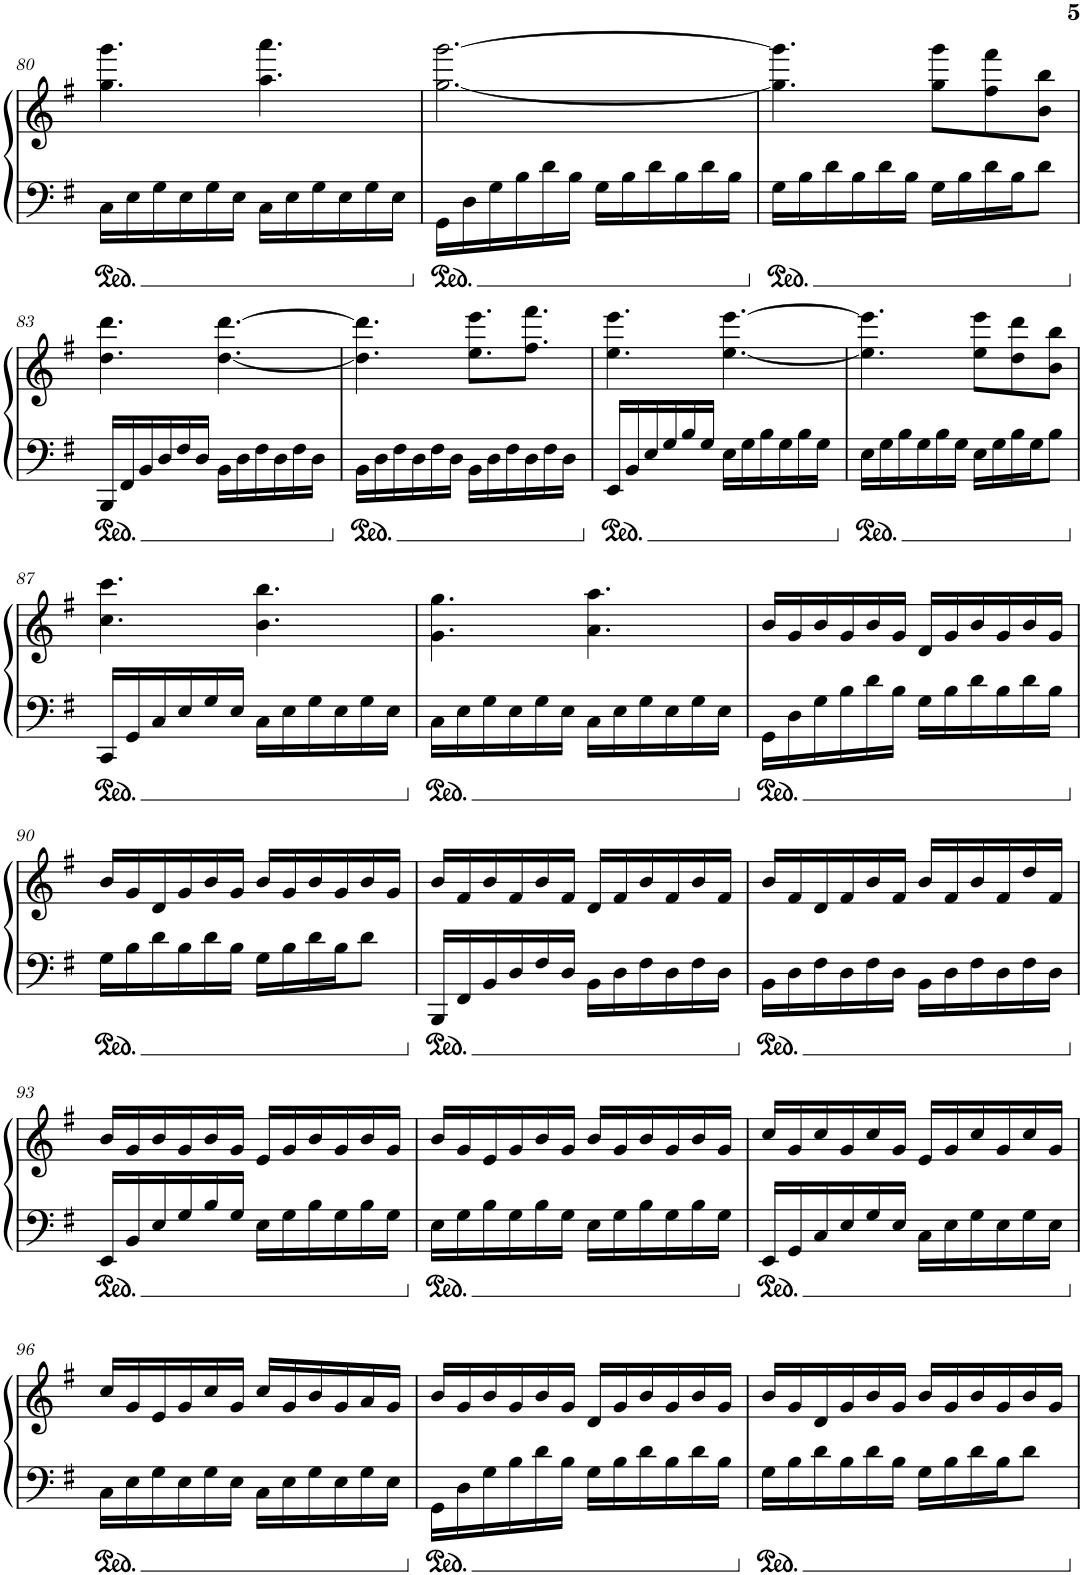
**kern	**kern
*part1	*part1
*staff2	*staff1
*I"Piano	*
*I'Pno.	*
!!LO:PB:g=z
*clefF4	*clefG2
*k[f#]	*k[f#]
*M6/8	*M6/8
=80	=80
16C\LL	4.gg\ 4.ggg\
16E\	.
16G\	.
16E\	.
16G\	.
16E\JJ	.
16C\LL	4.aa\ 4.aaa\
16E\	.
16G\	.
16E\	.
16G\	.
16E\JJ	.
=81	=81
16GG\LL	[2.gg\ [2.ggg\
16D\	.
16G\	.
16B\	.
16d\	.
16B\JJ	.
16G\LL	.
16B\	.
16d\	.
16B\	.
16d\	.
16B\JJ	.
=82	=82
16G\LL	4.gg\] 4.ggg\]
16B\	.
16d\	.
16B\	.
16d\	.
16B\JJ	.
16G\LL	8gg\ 8ggg\L
16B\	.
16d\	8ff#\ 8fff#\
16B\J	.
8d\J	8b\ 8bb\J
!!LO:LB:g=z
=83	=83
16BBB/LL	4.dd\ 4.ddd\
16FF#/	.
16BB/	.
16D/	.
16F#/	.
16D/JJ	.
16BB\LL	[4.dd\ [4.ddd\
16D\	.
16F#\	.
16D\	.
16F#\	.
16D\JJ	.
=84	=84
16BB\LL	4.dd\] 4.ddd\]
16D\	.
16F#\	.
16D\	.
16F#\	.
16D\JJ	.
16BB\LL	8.ee\ 8.eee\L
16D\	.
16F#\	.
16D\	8.ff#\ 8.fff#\J
16F#\	.
16D\JJ	.
=85	=85
16EE/LL	4.ee\ 4.eee\
16BB/	.
16E/	.
16G/	.
16B/	.
16G/JJ	.
16E\LL	[4.ee\ [4.eee\
16G\	.
16B\	.
16G\	.
16B\	.
16G\JJ	.
=86	=86
16E\LL	4.ee\] 4.eee\]
16G\	.
16B\	.
16G\	.
16B\	.
16G\JJ	.
16E\LL	8ee\ 8eee\L
16G\	.
16B\	8dd\ 8ddd\
16G\J	.
8B\J	8b\ 8bb\J
!!LO:LB:g=z
=87	=87
16CC/LL	4.cc\ 4.ccc\
16GG/	.
16C/	.
16E/	.
16G/	.
16E/JJ	.
16C\LL	4.b\ 4.bb\
16E\	.
16G\	.
16E\	.
16G\	.
16E\JJ	.
=88	=88
16C\LL	4.g\ 4.gg\
16E\	.
16G\	.
16E\	.
16G\	.
16E\JJ	.
16C\LL	4.a\ 4.aa\
16E\	.
16G\	.
16E\	.
16G\	.
16E\JJ	.
=89	=89
16GG\LL	16b/LL
16D\	16g/
16G\	16b/
16B\	16g/
16d\	16b/
16B\JJ	16g/JJ
16G\LL	16d/LL
16B\	16g/
16d\	16b/
16B\	16g/
16d\	16b/
16B\JJ	16g/JJ
!!LO:LB:g=z
=90	=90
16G\LL	16b/LL
16B\	16g/
16d\	16d/
16B\	16g/
16d\	16b/
16B\JJ	16g/JJ
16G\LL	16b/LL
16B\	16g/
16d\	16b/
16B\J	16g/
8d\J	16b/
.	16g/JJ
=91	=91
16BBB/LL	16b/LL
16FF#/	16f#/
16BB/	16b/
16D/	16f#/
16F#/	16b/
16D/JJ	16f#/JJ
16BB\LL	16d/LL
16D\	16f#/
16F#\	16b/
16D\	16f#/
16F#\	16b/
16D\JJ	16f#/JJ
=92	=92
16BB\LL	16b/LL
16D\	16f#/
16F#\	16d/
16D\	16f#/
16F#\	16b/
16D\JJ	16f#/JJ
16BB\LL	16b/LL
16D\	16f#/
16F#\	16b/
16D\	16f#/
16F#\	16dd/
16D\JJ	16f#/JJ
!!LO:LB:g=z
=93	=93
16EE/LL	16b/LL
16BB/	16g/
16E/	16b/
16G/	16g/
16B/	16b/
16G/JJ	16g/JJ
16E\LL	16e/LL
16G\	16g/
16B\	16b/
16G\	16g/
16B\	16b/
16G\JJ	16g/JJ
=94	=94
16E\LL	16b/LL
16G\	16g/
16B\	16e/
16G\	16g/
16B\	16b/
16G\JJ	16g/JJ
16E\LL	16b/LL
16G\	16g/
16B\	16b/
16G\	16g/
16B\	16b/
16G\JJ	16g/JJ
=95	=95
16EE/LL	16cc/LL
16GG/	16g/
16C/	16cc/
16E/	16g/
16G/	16cc/
16E/JJ	16g/JJ
16C\LL	16e/LL
16E\	16g/
16G\	16cc/
16E\	16g/
16G\	16cc/
16E\JJ	16g/JJ
!!LO:LB:g=z
=96	=96
16C\LL	16cc/LL
16E\	16g/
16G\	16e/
16E\	16g/
16G\	16cc/
16E\JJ	16g/JJ
16C\LL	16cc/LL
16E\	16g/
16G\	16b/
16E\	16g/
16G\	16a/
16E\JJ	16g/JJ
=97	=97
16GG\LL	16b/LL
16D\	16g/
16G\	16b/
16B\	16g/
16d\	16b/
16B\JJ	16g/JJ
16G\LL	16d/LL
16B\	16g/
16d\	16b/
16B\	16g/
16d\	16b/
16B\JJ	16g/JJ
=98	=98
16G\LL	16b/LL
16B\	16g/
16d\	16d/
16B\	16g/
16d\	16b/
16B\JJ	16g/JJ
16G\LL	16b/LL
16B\	16g/
16d\	16b/
16B\J	16g/
8d\J	16b/
.	16g/JJ
=	=
*-	*-
